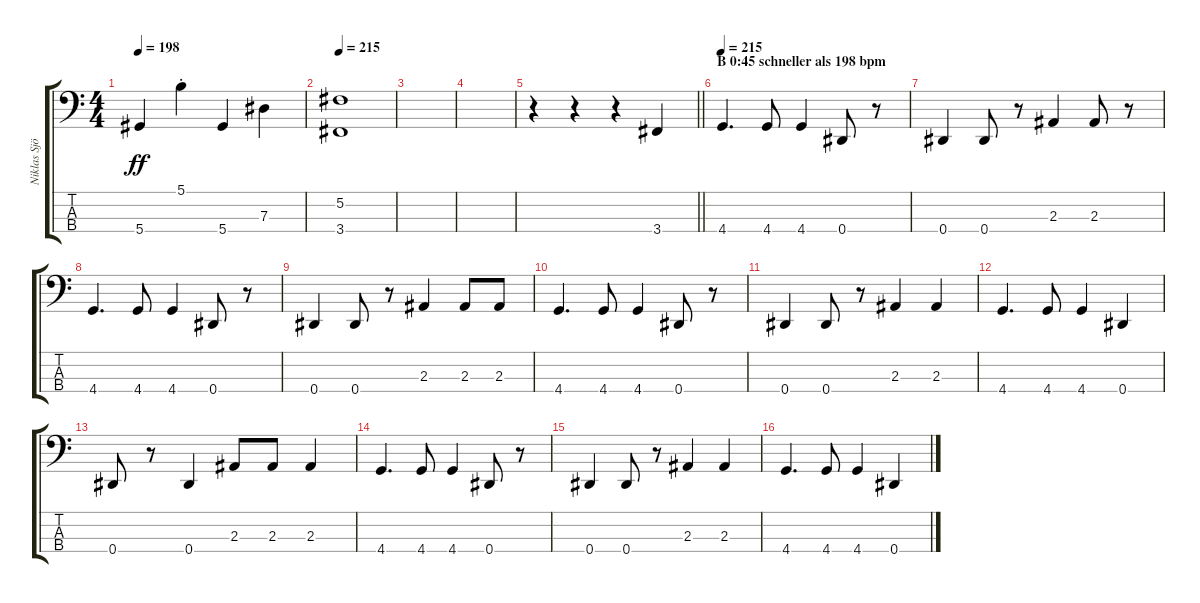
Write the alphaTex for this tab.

\track ("Niklas Sjöström     (Bass Guitar)" "Niklas Sjö") {instrument electricbassfinger}
\staff {score tabs}
\tuning (Gb2 Db2 Ab1 Eb1) {hide}
\ts (4 4)
\tempo 198
\clef f4
\ks c
5.4.4{dy ff} 5.1{st}.4 5.4.4 7.3.4 |
\tempo 215
(5.2 3.4).1 |
|
|
\barLineRight lightlight
r.4 r.4 r.4 3.4.4 |
\section ("" "B 0:45 schneller als 198 bpm")
\tempo 215
4.4.4{d} 4.4.8 4.4.4 0.4.8 r.8 |
0.4.4 0.4.8 r.8 2.3.4 2.3.8 r.8 |
4.4.4{d} 4.4.8 4.4.4 0.4.8 r.8 |
0.4.4 0.4.8 r.8 2.3.4 2.3.8 2.3.8 |
4.4.4{d} 4.4.8 4.4.4 0.4.8 r.8 |
0.4.4 0.4.8 r.8 2.3.4 2.3.4 |
4.4.4{d} 4.4.8 4.4.4 0.4.4 |
0.4.8 r.8 0.4.4 2.3.8 2.3.8 2.3.4 |
4.4.4{d} 4.4.8 4.4.4 0.4.8 r.8 |
0.4.4 0.4.8 r.8 2.3.4 2.3.4 |
4.4.4{d} 4.4.8 4.4.4 0.4.4
